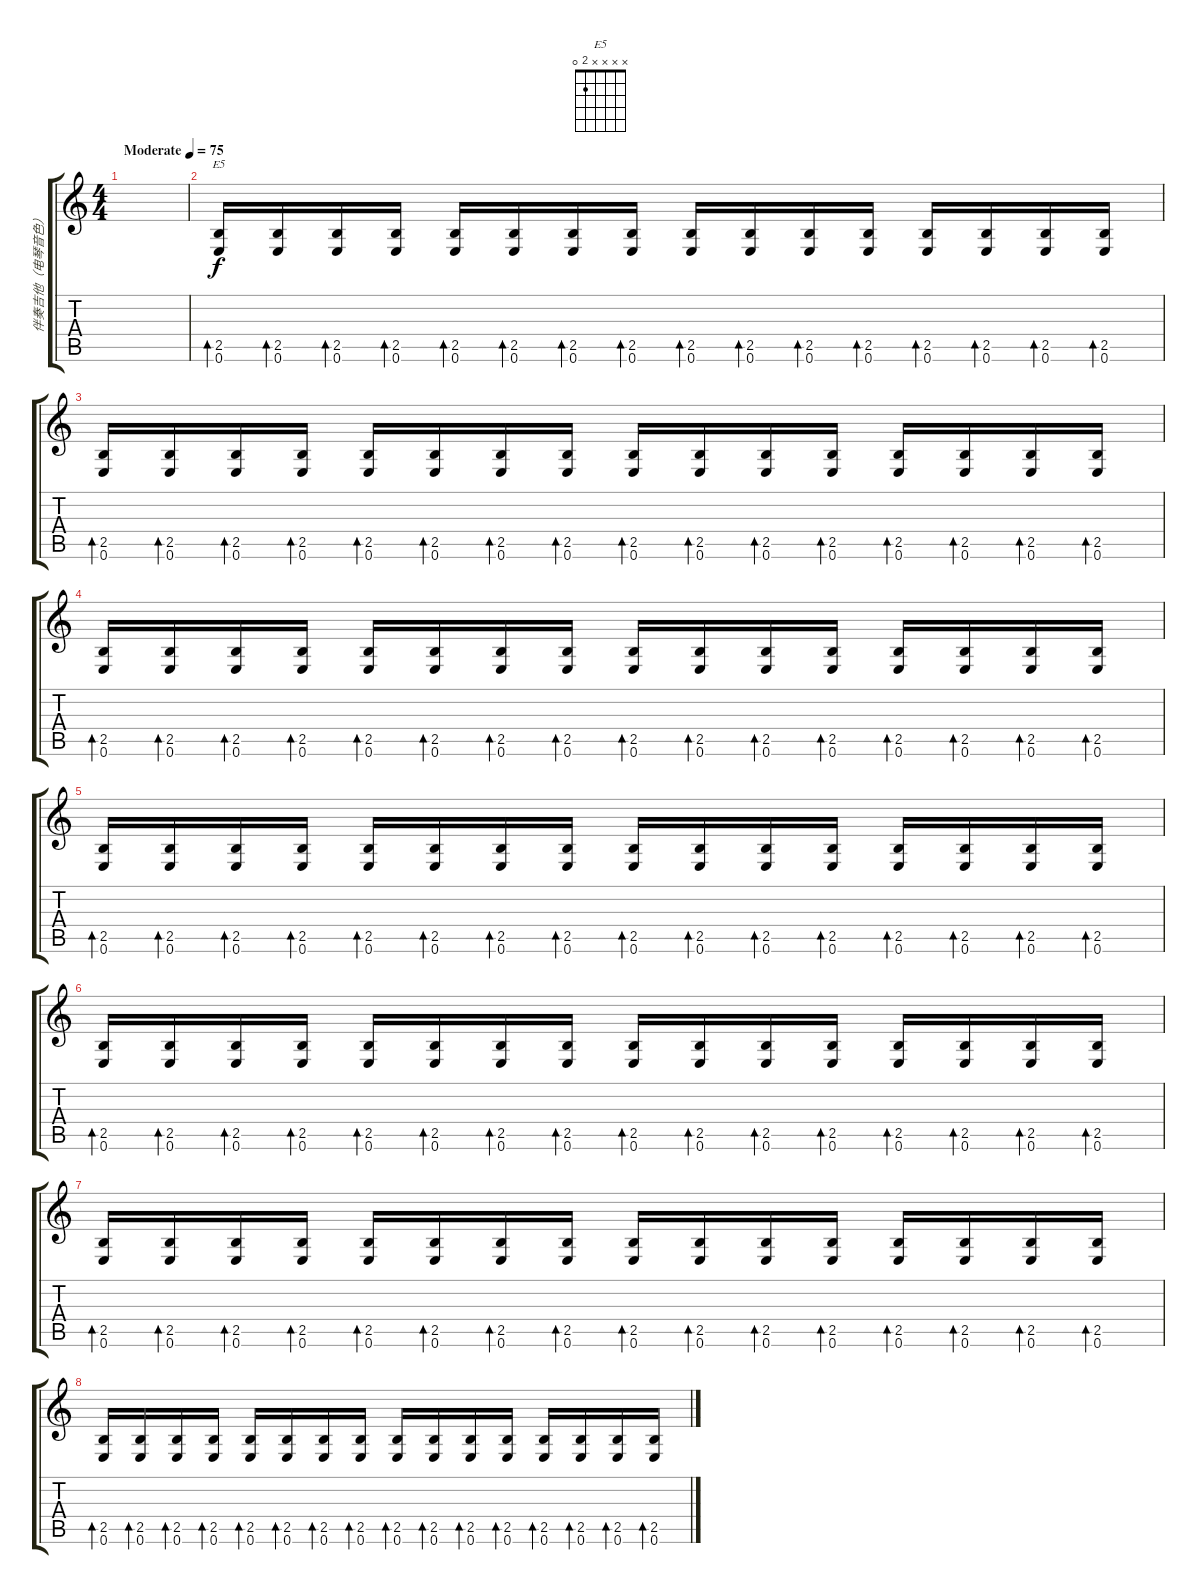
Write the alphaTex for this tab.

\track ("伴奏吉他（电琴音色）" "伴奏吉他（电琴音色）") {instrument distortionguitar}
\staff {score tabs}
\tuning (E4 B3 G3 D3 A2 E2) {hide}
\chord ("E5" x x x x 2 0)
\ts (4 4)
\tempo (75 "Moderate")
\clef g2
\ks c
|
(2.5 0.6).16{bd 60 ch "E5"} (2.5 0.6).16{bd 60} (2.5 0.6).16{bd 60} (2.5 0.6).16{bd 60} (2.5 0.6).16{bd 60} (2.5 0.6).16{bd 60} (2.5 0.6).16{bd 60} (2.5 0.6).16{bd 60} (2.5 0.6).16{bd 60} (2.5 0.6).16{bd 60} (2.5 0.6).16{bd 60} (2.5 0.6).16{bd 60} (2.5 0.6).16{bd 60} (2.5 0.6).16{bd 60} (2.5 0.6).16{bd 60} (2.5 0.6).16{bd 60} |
(2.5 0.6).16{bd 60} (2.5 0.6).16{bd 60} (2.5 0.6).16{bd 60} (2.5 0.6).16{bd 60} (2.5 0.6).16{bd 60} (2.5 0.6).16{bd 60} (2.5 0.6).16{bd 60} (2.5 0.6).16{bd 60} (2.5 0.6).16{bd 60} (2.5 0.6).16{bd 60} (2.5 0.6).16{bd 60} (2.5 0.6).16{bd 60} (2.5 0.6).16{bd 60} (2.5 0.6).16{bd 60} (2.5 0.6).16{bd 60} (2.5 0.6).16{bd 60} |
(2.5 0.6).16{bd 60} (2.5 0.6).16{bd 60} (2.5 0.6).16{bd 60} (2.5 0.6).16{bd 60} (2.5 0.6).16{bd 60} (2.5 0.6).16{bd 60} (2.5 0.6).16{bd 60} (2.5 0.6).16{bd 60} (2.5 0.6).16{bd 60} (2.5 0.6).16{bd 60} (2.5 0.6).16{bd 60} (2.5 0.6).16{bd 60} (2.5 0.6).16{bd 60} (2.5 0.6).16{bd 60} (2.5 0.6).16{bd 60} (2.5 0.6).16{bd 60} |
(2.5 0.6).16{bd 60} (2.5 0.6).16{bd 60} (2.5 0.6).16{bd 60} (2.5 0.6).16{bd 60} (2.5 0.6).16{bd 60} (2.5 0.6).16{bd 60} (2.5 0.6).16{bd 60} (2.5 0.6).16{bd 60} (2.5 0.6).16{bd 60} (2.5 0.6).16{bd 60} (2.5 0.6).16{bd 60} (2.5 0.6).16{bd 60} (2.5 0.6).16{bd 60} (2.5 0.6).16{bd 60} (2.5 0.6).16{bd 60} (2.5 0.6).16{bd 60} |
(2.5 0.6).16{bd 60} (2.5 0.6).16{bd 60} (2.5 0.6).16{bd 60} (2.5 0.6).16{bd 60} (2.5 0.6).16{bd 60} (2.5 0.6).16{bd 60} (2.5 0.6).16{bd 60} (2.5 0.6).16{bd 60} (2.5 0.6).16{bd 60} (2.5 0.6).16{bd 60} (2.5 0.6).16{bd 60} (2.5 0.6).16{bd 60} (2.5 0.6).16{bd 60} (2.5 0.6).16{bd 60} (2.5 0.6).16{bd 60} (2.5 0.6).16{bd 60} |
(2.5 0.6).16{bd 60} (2.5 0.6).16{bd 60} (2.5 0.6).16{bd 60} (2.5 0.6).16{bd 60} (2.5 0.6).16{bd 60} (2.5 0.6).16{bd 60} (2.5 0.6).16{bd 60} (2.5 0.6).16{bd 60} (2.5 0.6).16{bd 60} (2.5 0.6).16{bd 60} (2.5 0.6).16{bd 60} (2.5 0.6).16{bd 60} (2.5 0.6).16{bd 60} (2.5 0.6).16{bd 60} (2.5 0.6).16{bd 60} (2.5 0.6).16{bd 60} |
(2.5 0.6).16{bd 60} (2.5 0.6).16{bd 60} (2.5 0.6).16{bd 60} (2.5 0.6).16{bd 60} (2.5 0.6).16{bd 60} (2.5 0.6).16{bd 60} (2.5 0.6).16{bd 60} (2.5 0.6).16{bd 60} (2.5 0.6).16{bd 60} (2.5 0.6).16{bd 60} (2.5 0.6).16{bd 60} (2.5 0.6).16{bd 60} (2.5 0.6).16{bd 60} (2.5 0.6).16{bd 60} (2.5 0.6).16{bd 60} (2.5 0.6).16{bd 60}
